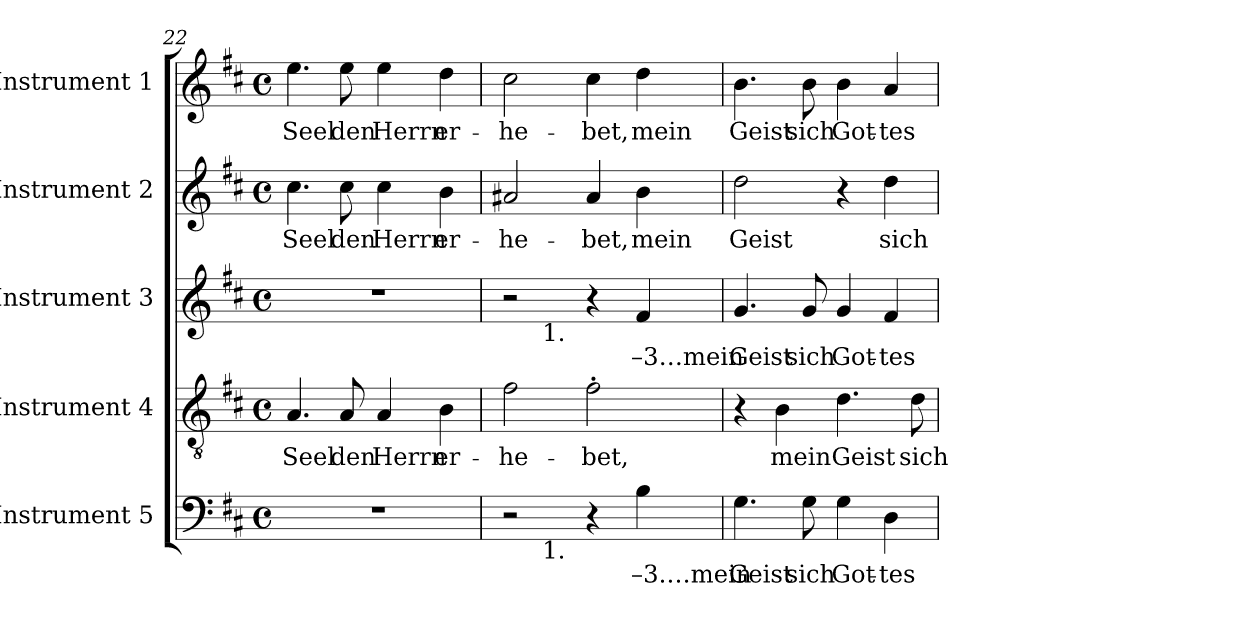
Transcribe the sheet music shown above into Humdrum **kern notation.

**kern	**text	**kern	**text	**kern	**text	**kern	**text	**kern	**text
*part5	*part5	*part4	*part4	*part3	*part3	*part2	*part2	*part1	*part1
*staff5	*staff5	*staff4	*staff4	*staff3	*staff3	*staff2	*staff2	*staff1	*staff1
*I"Instrument 5	*	*I"Instrument 4	*	*I"Instrument 3	*	*I"Instrument 2	*	*I"Instrument 1	*
*clefF4	*	*clefGv2	*	*clefG2	*	*clefG2	*	*clefG2	*
*k[f#c#]	*	*k[f#c#]	*	*k[f#c#]	*	*k[f#c#]	*	*k[f#c#]	*
*D:	*	*D:	*	*D:	*	*D:	*	*D:	*
*M4/4	*	*M4/4	*	*M4/4	*	*M4/4	*	*M4/4	*
*met(c)	*	*met(c)	*	*met(c)	*	*met(c)	*	*met(c)	*
=22	=22	=22	=22	=22	=22	=22	=22	=22	=22
!	!	!	!LO:LY:b:cj	!	!	!	!LO:LY:b:cj	!	!LO:LY:b:cj
1r	.	4.A/	Seel	1r	.	4.cc#\	Seel	4.ee\	Seel
!	!	!	!LO:LY:b:cj	!	!	!	!LO:LY:b:cj	!	!LO:LY:b:cj
.	.	8A/	den	.	.	8cc#\	den	8ee\	den
!	!	!	!LO:LY:b:cj	!	!	!	!LO:LY:b:cj	!	!LO:LY:b:cj
.	.	4A/	Herrn	.	.	4cc#\	Herrn	4ee\	Herrn
!	!	!	!LO:LY:b:cj	!	!	!	!LO:LY:b:cj	!	!LO:LY:b:cj
.	.	4B\	er-	.	.	4b\	er-	4dd\	er-
=23	=23	=23	=23	=23	=23	=23	=23	=23	=23
!	!	!	!LO:LY:b:cj	!	!	!	!LO:LY:b:cj	!	!LO:LY:b:cj
*^	*	*	*	*^	*	*	*	*	*
2r	8..ryy	.	2f#\	-he-	2r	8..ryy	.	2a#X/	-he-	2cc#\	-he-
!	!	!	!	!	!	!LO:TX:b:t=1.	!	!	!	!	!
!	!LO:TX:b:t=1.	!	!	!	!	!	!	!	!	!	!
.	2ryy	.	.	.	.	2ryy	.	.	.	.	.
!	!	!	!	!LO:LY:b:cj	!	!	!	!	!LO:LY:b:cj	!	!LO:LY:b:cj
4r	.	.	2f#'>\	-bet,	4r	.	.	4a#/	-bet,	4cc#\	-bet,
.	4ryy	.	.	.	.	4ryy	.	.	.	.	.
!	!	!LO:LY:b:rj	!	!	!	!	!LO:LY:b:rj	!	!LO:LY:b:cj	!	!LO:LY:b:cj
4B\	.	–3.…mein	.	.	4f#/	.	–3…mein	4b\	mein	4dd\	mein
.	32ryy	.	.	.	.	32ryy	.	.	.	.	.
=24	=24	=24	=24	=24	=24	=24	=24	=24	=24	=24	=24
!	!	!LO:LY:b:cj	!	!	!	!	!LO:LY:b:cj	!	!LO:LY:b:cj	!	!LO:LY:b:cj
*v	*v	*	*	*	*v	*v	*	*	*	*	*
4.G\	Geist	4r	.	4.g/	Geist	2dd\	Geist	4.b\	Geist
!	!	!	!LO:LY:b:cj	!	!	!	!	!	!
.	.	4B\	mein	.	.	.	.	.	.
!	!LO:LY:b:cj	!	!	!	!LO:LY:b:cj	!	!	!	!LO:LY:b:cj
8G\	sich	.	.	8g/	sich	.	.	8b\	sich
!	!LO:LY:b:cj	!	!LO:LY:b:cj	!	!LO:LY:b:cj	!	!	!	!LO:LY:b:cj
4G\	Got-	4.d\	Geist	4g/	Got-	4r	.	4b\	Got-
!	!LO:LY:b:cj	!	!	!	!LO:LY:b:cj	!	!LO:LY:b:cj	!	!LO:LY:b:cj
4D\	-tes	.	.	4f#/	-tes	4dd\	sich	4a/	-tes
!	!	!	!LO:LY:b:cj	!	!	!	!	!	!
.	.	8d\	sich	.	.	.	.	.	.
=	=	=	=	=	=	=	=	=	=
*-	*-	*-	*-	*-	*-	*-	*-	*-	*-
